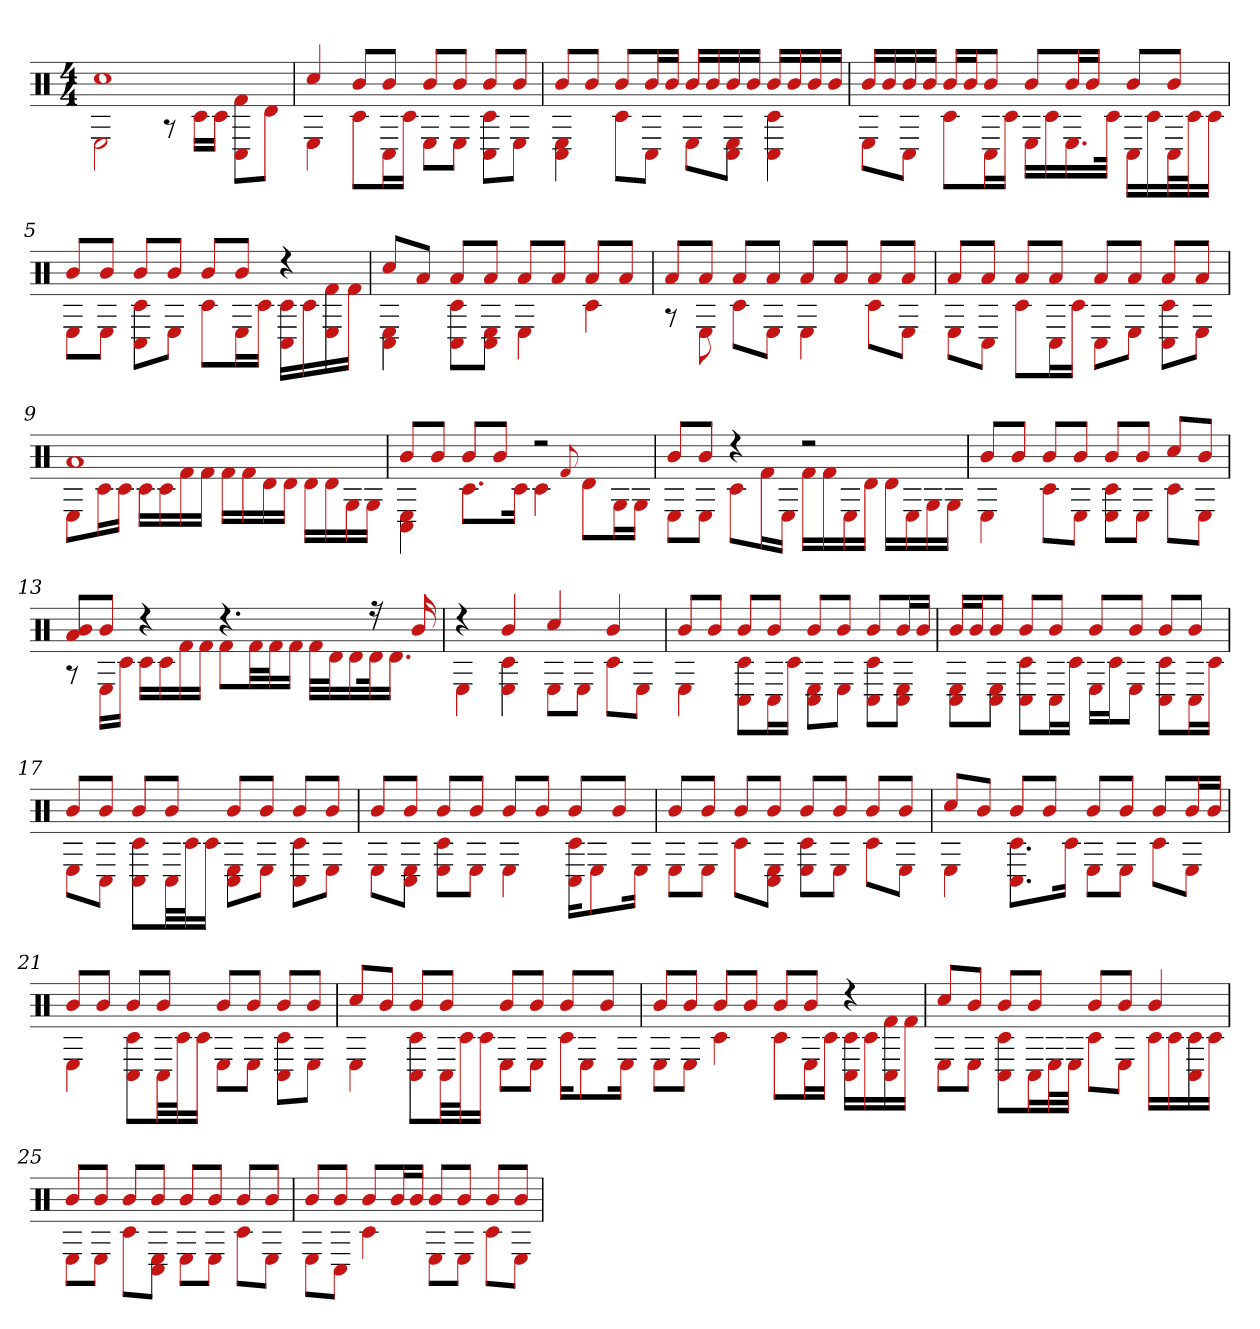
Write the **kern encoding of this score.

**kern
*part1
*staff1
*clefX
*k[]
*M4/4
=1
*^
1cc#	2E
.	8r
.	16c#LL
.	16c#JJ
.	8C# 8f#L
.	8dJ
=2	=2
4cc#	4E
8bL	8c#L
8bJ	16C#L
.	16c#JJ
8bL	8EL
8bJ	8EJ
8bL	8c# 8C#L
8bJ	8EJ
=3	=3
8bL	4E 4C#
8bJ	.
8bL	8c#L
16bL	8C#J
16bJJ	.
16bLL	8EL
16b	.
16b	8E 8C#J
16bJJ	.
16bLL	4c# 4C#
16b	.
16b	.
16bJJ	.
=4	=4
16bLL	8EL
16b	.
16b	8C#J
16bJJ	.
16bLL	8c#L
16bJ	.
8bJ	16C#L
.	16c#JJ
8bL	16ELL
.	16c#
16bL	16.E
16bJJ	.
.	32c#JJk
8bL	16C#LL
.	16c#
8bJ	32C#L
.	32c#J
.	16c#JJ
=5	=5
8bL	8EL
8bJ	8EJ
8bL	8c# 8C#L
8bJ	8EJ
8bL	8c#L
8bJ	16EL
.	16c#JJ
4r	16c# 16C#LL
.	16c#
.	16E 16f#
.	16f#JJ
=6	=6
8cc#L	4E 4C#
8aJ	.
8aL	8c# 8C#L
8aJ	8E 8C#J
8aL	4E
8aJ	.
8aL	4c#
8aJ	.
=7	=7
8aL	8r
8aJ	8E
8aL	8c#L
8aJ	8EJ
8aL	4E
8aJ	.
8aL	8c#L
8aJ	8EJ
=8	=8
8aL	8EL
8aJ	8C#J
8aL	8c#L
8aJ	16C#L
.	16c#JJ
8aL	8C#L
8aJ	8EJ
8aL	8C# 8c#L
8aJ	8EJ
=9	=9
1a	8EL
.	16c#L
.	16c#JJ
.	16c#LL
.	16c#
.	16f#
.	16f#JJ
.	16f#LL
.	16f#
.	16d
.	16dJJ
.	16dLL
.	16d
.	16G
.	16GJJ
=10	=10
8bL	4E 4C#
8bJ	.
8bL	8.c#L
8bJ	.
.	16c#Jk
2r	4c#
.	8qqf#
.	8dL
.	16GL
.	16GJJ
=11	=11
8bL	8EL
8bJ	8EJ
4r	8c#L
.	16f#L
.	16EJJ
2r	16f#LL
.	16f#
.	16E
.	16dJJ
.	16dLL
.	16E
.	16G
.	16GJJ
=12	=12
8bL	4E
8bJ	.
8bL	8c#L
8bJ	8EJ
8bL	8E 8c#L
8bJ	8EJ
8cc#L	8c#L
8bJ	8EJ
=13	=13
8a 8bL	8r
8bJ	16ELL
.	16c#JJ
4r	16c#LL
.	16c#
.	16f#
.	16f#JJ
4.r	8f#L
.	32f#LL
.	32f#J
.	16f#JJ
.	32f#LLL
.	32dJ
.	16d
16r	32dk
.	16.dJJ
16b	.
=14	=14
4r	4E
4b	4E 4c#
4cc#	8EL
.	8EJ
4b	8c#L
.	8EJ
=15	=15
8bL	4E
8bJ	.
8bL	8C# 8c#L
8bJ	16C#L
.	16c#JJ
8bL	8C# 8EL
8bJ	8EJ
8bL	8c# 8C#L
16bL	8E 8C#J
16bJJ	.
=16	=16
16bLL	8E 8C#L
16bJ	.
8bJ	8E 8C#J
8bL	8C# 8c#L
8bJ	16C#L
.	16c#JJ
8bL	16ELL
.	16c#J
8bJ	8EJ
8bL	8C# 8c#L
8bJ	16C#L
.	16c#JJ
=17	=17
8bL	8EL
8bJ	8C#J
8bL	8C# 8c#L
8bJ	32C#LL
.	32c#J
.	16c#JJ
8bL	8C# 8EL
8bJ	8EJ
8bL	8C# 8c#L
8bJ	8EJ
=18	=18
8bL	8EL
8bJ	8C# 8EJ
8bL	8E 8c#L
8bJ	8EJ
8bL	4E
8bJ	.
8bL	16C# 16c#KL
.	8E
8bJ	.
.	16EJk
=19	=19
8bL	8EL
8bJ	8EJ
8bL	8c#L
8bJ	8C# 8EJ
8bL	8E 8c#L
8bJ	8EJ
8bL	8c#L
8bJ	8EJ
=20	=20
8cc#L	4E
8bJ	.
8bL	8.C# 8.c#L
8bJ	.
.	16c#Jk
8bL	8EL
8bJ	8EJ
8bL	8c#L
16bL	8EJ
16bJJ	.
=21	=21
8bL	4E
8bJ	.
8bL	8c# 8C#L
8bJ	32C#LL
.	32c#J
.	16c#JJ
8bL	8EL
8bJ	8EJ
8bL	8c# 8C#L
8bJ	8EJ
=22	=22
8cc#L	4E
8bJ	.
8bL	8C# 8c#L
8bJ	32C#LL
.	32c#J
.	16c#JJ
8bL	8EL
8bJ	8EJ
8bL	16c#KL
.	8E
8bJ	.
.	16EJk
=23	=23
8bL	8EL
8bJ	8EJ
8bL	4c#
8bJ	.
8bL	8c#L
8bJ	16EL
.	16c#JJ
4r	16c# 16C#LL
.	16c#
.	16C# 16f#
.	16f#JJ
=24	=24
8cc#L	8EL
8bJ	8EJ
8bL	8C# 8c#L
8bJ	16C#L
.	32EL
.	32EJJJ
8bL	8c#L
8bJ	8EJ
4b	16c#LL
.	16c#
.	16C# 16c#
.	16c#JJ
=25	=25
8bL	8EL
8bJ	8EJ
8bL	8c#L
8bJ	8E 8C#J
8bL	8EL
8bJ	8EJ
8bL	8c#L
8bJ	8EJ
=26	=26
8bL	8EL
8bJ	8C#J
8bL	4c#
16bL	.
16bJJ	.
8bL	8EL
8bJ	8EJ
8bL	8c#L
8bJ	8EJ
*v	*v
=
*-
